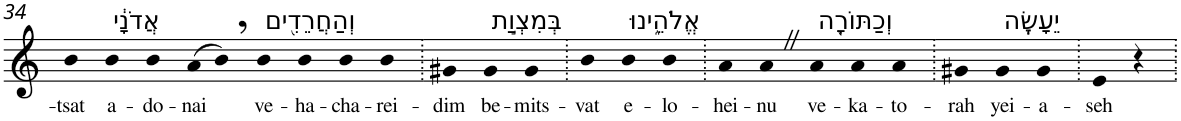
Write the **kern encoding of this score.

**kern	**text
*part1	*part1
*staff1	*staff1
*I"Piano	*
*I'Pno	*
!!LO:PB:g=z
*clefG2	*
*k[]	*
=34	=34
!	!LO:LY:b
4b	-tsat
!LO:TX:a:t=אֲדֹנָ֔י	!
!	!LO:LY:b
4b	a-
!	!LO:LY:b
4b	-do-
!	!LO:LY:b
(>8a	-nai
8b,)	.
!LO:TX:a:t=וְהַחֲרֵדִ֖ים	!
!	!LO:LY:b
4b	ve-
!	!LO:LY:b
4b	-ha-
!	!LO:LY:b
4b	-cha-
!	!LO:LY:b
4b	-rei-
=35.	=35.
!	!LO:LY:b
4g#X	-dim
!LO:TX:a:t=בְּמִצְוַ֣ת	!
!	!LO:LY:b
4g#	be-
!	!LO:LY:b
4g#	-mits-
=36.	=36.
!	!LO:LY:b
4b	-vat
!LO:TX:a:t=אֱלֹהֵ֑ינוּ	!
!	!LO:LY:b
4b	e-
!	!LO:LY:b
4b	-lo-
=37.	=37.
!	!LO:LY:b
4a	-hei-
!	!LO:LY:b
4aZ	-nu
!LO:TX:a:t=וְכַתּוֹרָ֖ה	!
!	!LO:LY:b
4a	ve-
!	!LO:LY:b
4a	-ka-
!	!LO:LY:b
4a	-to-
=38.	=38.
!	!LO:LY:b
4g#X	-rah
!LO:TX:a:t=יֵעָשֶֽׂה	!
!	!LO:LY:b
4g#	yei-
!	!LO:LY:b
4g#	-a-
=39.	=39.
!	!LO:LY:b
4e	-seh
4r	.
=.	=.
*-	*-
